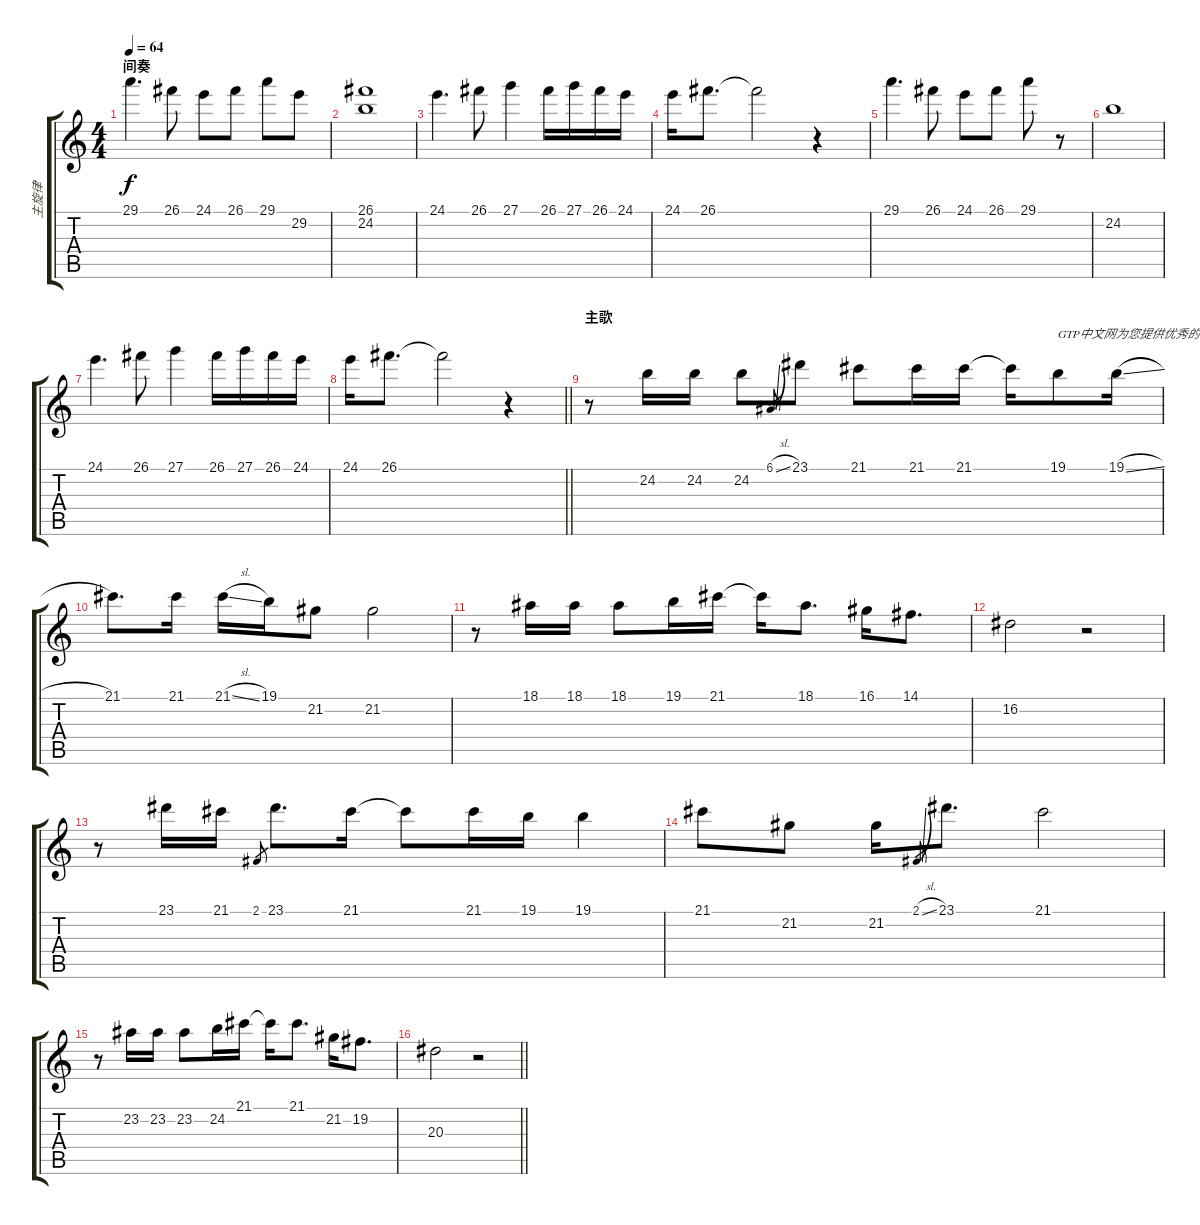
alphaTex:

\track ("主旋律" "主旋律") {instrument whistle}
\staff {score tabs}
\tuning (E4 B3 G3 D3 A2 E2) {hide}
\ts (4 4)
\section ("" "间奏")
\tempo 64
\clef g2
\ks c
29.1.4{d dy f} 26.1.8 24.1.8 26.1.8 29.1.8 29.2.8 |
(26.1 24.2).1 |
24.1.4{d} 26.1.8 27.1.4 26.1.16 27.1.16 26.1.16 24.1.16 |
24.1.16 26.1.8{d} 26.1{t}.2 r.4 |
29.1.4{d} 26.1.8 24.1.8 26.1.8 29.1.8 r.8 |
24.2.1 |
24.1.4{d} 26.1.8 27.1.4 26.1.16 27.1.16 26.1.16 24.1.16 |
\barLineRight lightlight
24.1.16 26.1.8{d} 26.1{t}.2 r.4 |
\section ("" "主歌")
r.8 24.2.16 24.2.16 24.2.8 6.1{sl}.8{gr} 23.1.8 21.1.8 21.1.16 21.1.16 21.1{t}.16 19.1.8{txt "GTP中文网为您提供优秀的谱子"} 19.1{sl}.16 |
21.1.8{d} 21.1.16 21.1{sl}.16 19.1.16 21.2.8 21.2.2 |
r.8 18.1.16 18.1.16 18.1.8 19.1.16 21.1.16 21.1{t}.16 18.1.8{d} 16.1.16 14.1.8{d} |
16.2.2{txt " "} r.2 |
r.8 23.1.16 21.1.16 2.1.8{gr} 23.1.8{d} 21.1.16 21.1{t}.8 21.1.16 19.1.16 19.1.4 |
21.1.8 21.2.8 21.2.16 2.1{sl}.8{gr} 23.1.8{d} 21.1.2 |
r.8 23.2.16 23.2.16 23.2.8 24.2.16 21.1.16 21.1{t}.16 21.1.8{d} 21.2.16 19.2.8{d} |
\barLineRight lightlight
20.3.2 r.2
